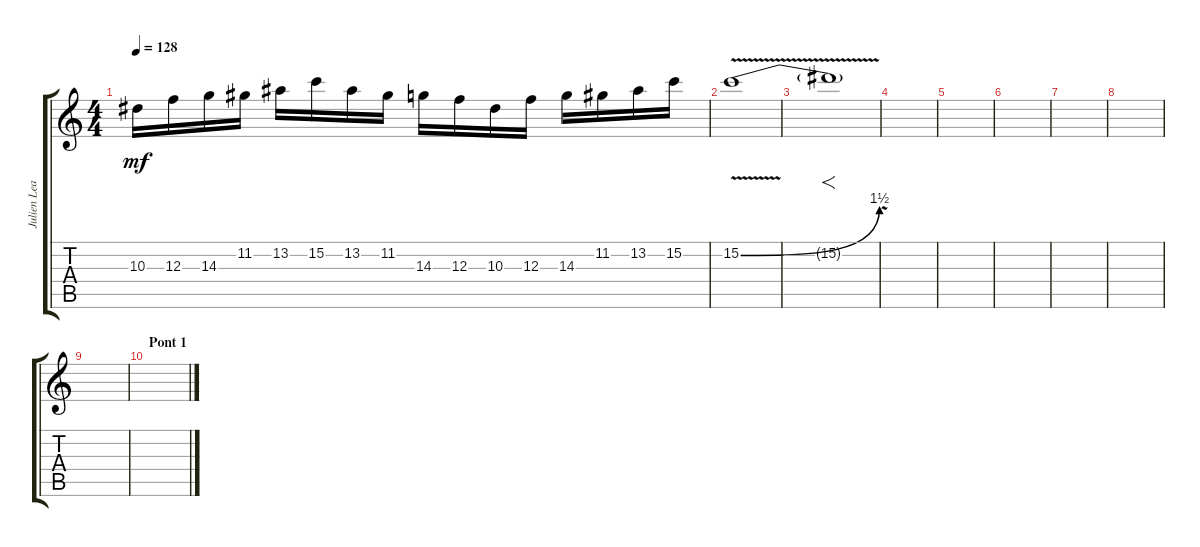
\track ("Julien Lead" "Julien Lea") {instrument distortionguitar}
\staff {score tabs}
\tuning (D4 A3 F3 C3 G2 C2) {hide}
\ts (4 4)
\tempo 128
\clef g2
\ks c
10.3.16{dy mf} 12.3.16 14.3.16 11.2.16 13.2.16 15.2.16 13.2.16 11.2.16 14.3.16 12.3.16 10.3.16 12.3.16 14.3.16 11.2.16 13.2.16 15.2.16 |
15.2{be (bend 0 0 60 6) v}.1 |
15.2{v t}.1{f} |
|
|
|
|
|
|
\section ("" "Pont 1")
